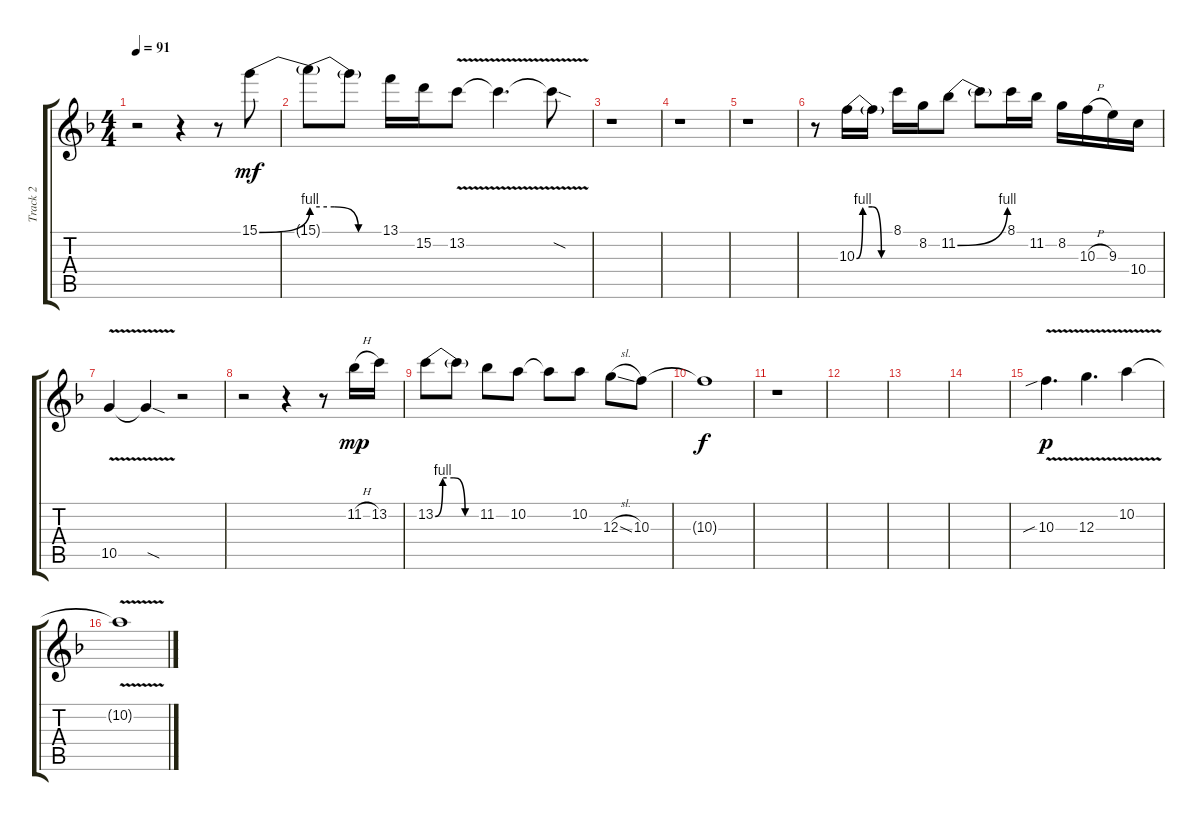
\track ("Track 2" "Track 2") {instrument distortionguitar}
\staff {score tabs}
\tuning (E4 B3 G3 D3 A2 E2) {hide}
\ts (4 4)
\tempo 91
\clef g2
\ks f
r.2{dy f} r.4 r.8 15.1{be (bend 0 0 60 4)}.8{dy mf} |
15.1{be (custom 0 4 20 4 40 0 60 0) t}.8 15.1{t}.8 13.1.16 15.2.16 13.2{v}.8 13.2{v t}.4{d} 13.2{sod t}.8 |
r.1 |
r.1 |
r.1 |
r.8 10.3{be (custom 0 0 10 4 25 4 40 0 60 0)}.16 10.3{t}.16 8.1.16 8.2.16 11.2{be (bend 0 0 60 4)}.8 11.2{t}.8 8.1.16 11.2.16 8.2.16 10.3{h}.16 9.3.16 10.4.16 |
10.5{v}.4 10.5{sod t}.4 r.2 |
r.2 r.4 r.8 11.2{h}.16{dy mp} 13.2.16 |
13.2{be (custom 0 0 10 4 25 4 40 0 60 0)}.8 13.2{t}.8 11.2.8 10.2.8 10.2{t}.8 10.2.8 12.3{sl}.8 10.3.8 |
10.3{t}.1{dy f} |
r.1 |
|
|
|
10.3{v sib}.4{d dy p} 12.3{v}.4{d} 10.2{v}.4 |
10.2{v t}.1
